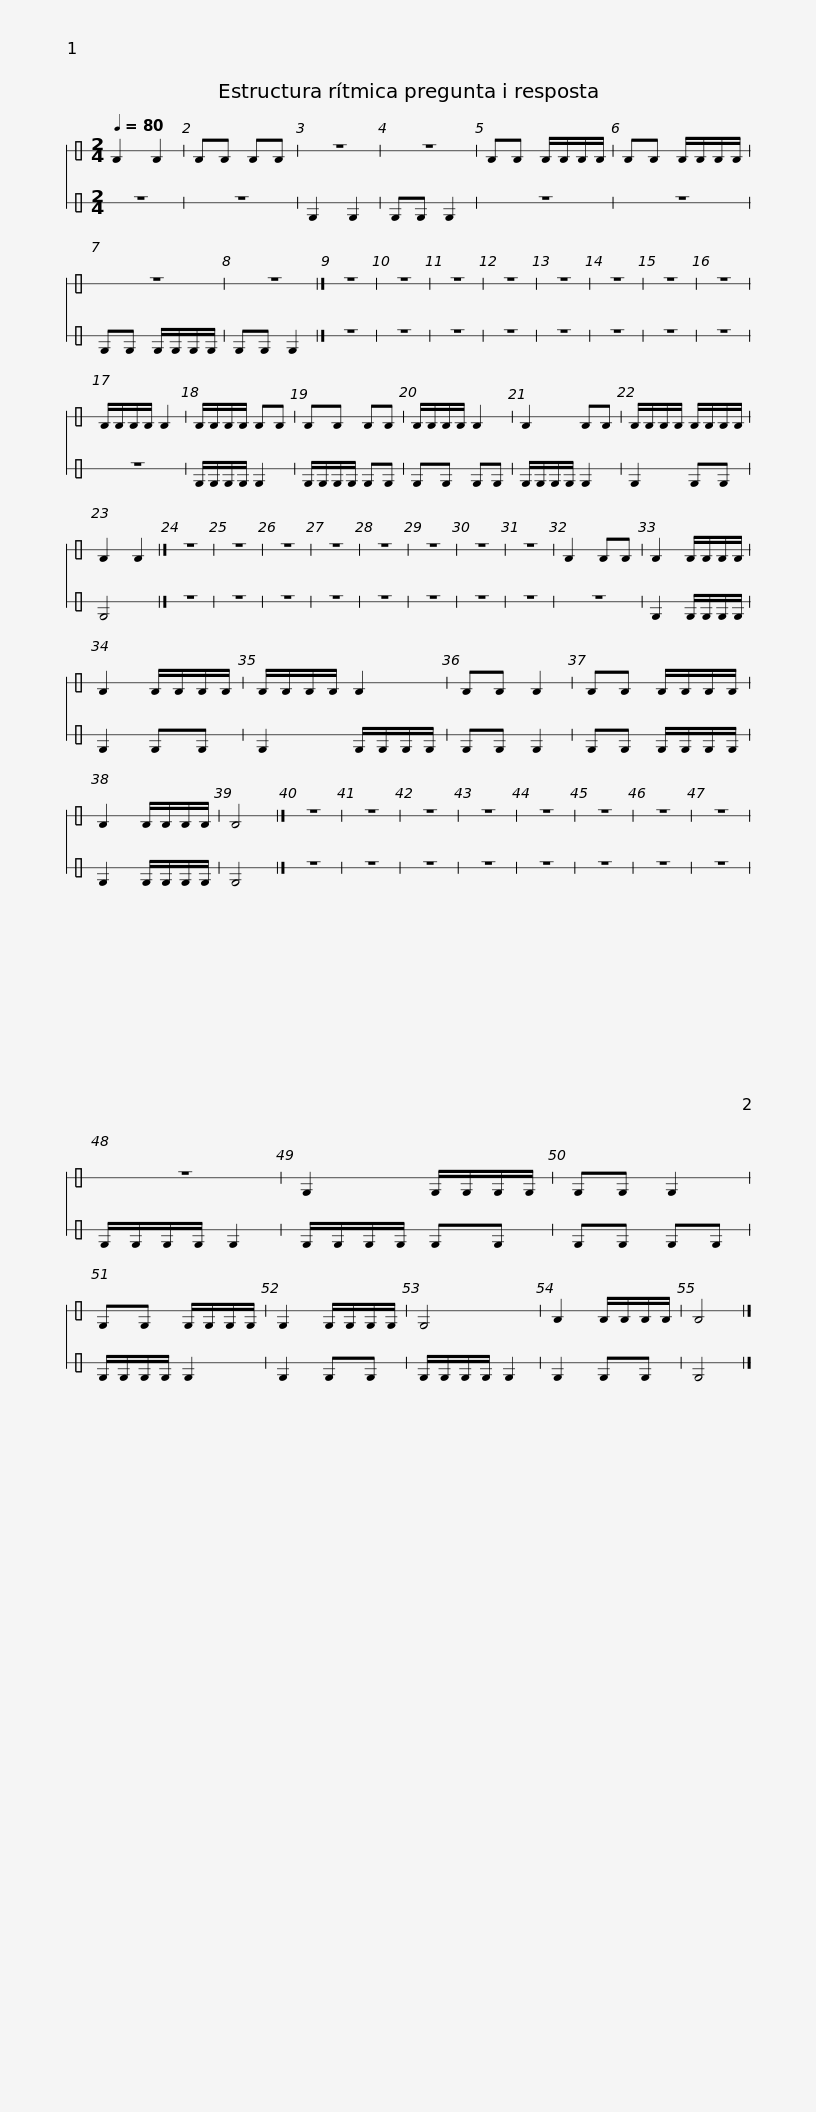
X:1
%%score 1 2
L:1/8
Q:1/4=80
M:2/4
I:linebreak $
K:C
V:1 perc stafflines=1
K:none
V:2 perc stafflines=1
K:none
V:1
 F2 F2 | FF FF | z4 | z4 | FF F/F/F/F/ | %5
 FF F/F/F/F/ | z4 | z4 |]$ z4 | z4 | %10
 z4 | z4 | z4 | z4 | z4 | %15
 z4 |$ F/F/F/F/ F2 | F/F/F/F/ FF | FF FF | F/F/F/F/ F2 | %20
 F2 FF | F/F/F/F/ F/F/F/F/ | F2 F2 |]$ z4 | z4 | %25
 z4 | z4 | z4 | z4 | z4 | %30
 z4 |$ F2 FF | F2 F/F/F/F/ | F2 F/F/F/F/ | F/F/F/F/ F2 | %35
 FF F2 | FF F/F/F/F/ | F2 F/F/F/F/ | F4 |]$ z4 | %40
 z4 | z4 | z4 | z4 | z4 | %45
 z4 | z4 |$ z4 | D2 D/D/D/D/ | DD D2 | %50
 DD D/D/D/D/ | D2 D/D/D/D/ | D4 | F2 F/F/F/F/ | F4 |] %55
V:2
 z4 | z4 | D2 D2 | DD D2 | z4 | %5
 z4 | DD D/D/D/D/ | DD D2 |]$ z4 | z4 | %10
 z4 | z4 | z4 | z4 | z4 | %15
 z4 |$ z4 | D/D/D/D/ D2 | D/D/D/D/ DD | DD DD | %20
 D/D/D/D/ D2 | D2 DD | D4 |]$ z4 | z4 | %25
 z4 | z4 | z4 | z4 | z4 | %30
 z4 |$ z4 | D2 D/D/D/D/ | D2 DD | D2 D/D/D/D/ | %35
 DD D2 | DD D/D/D/D/ | D2 D/D/D/D/ | D4 |]$ z4 | %40
 z4 | z4 | z4 | z4 | z4 | %45
 z4 | z4 |$ D/D/D/D/ D2 | D/D/D/D/ DD | DD DD | %50
 D/D/D/D/ D2 | D2 DD | D/D/D/D/ D2 | D2 DD | D4 |] %55
